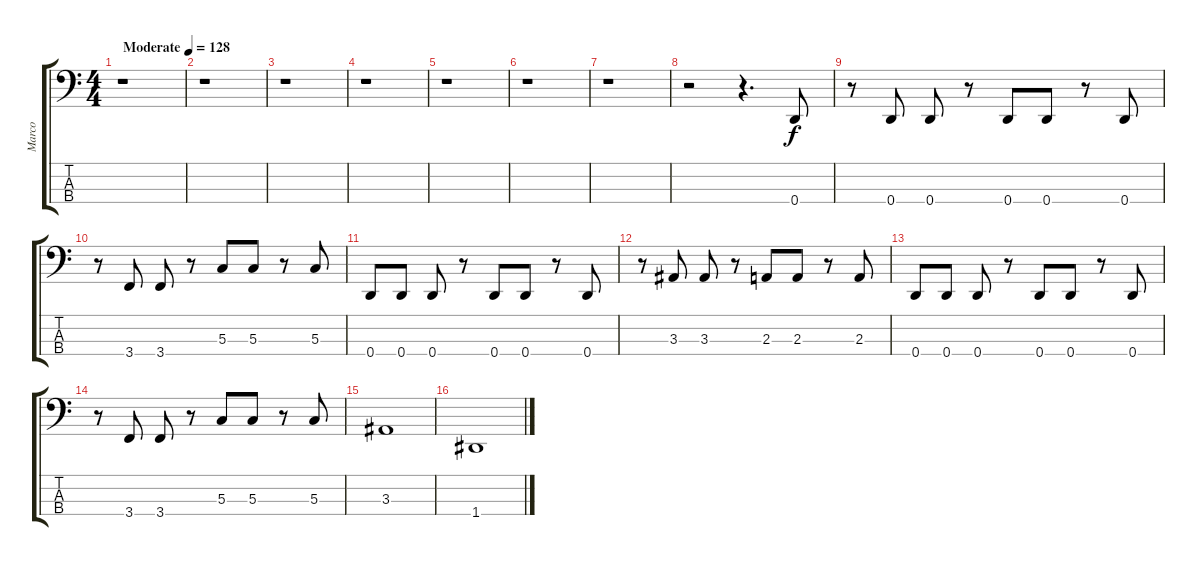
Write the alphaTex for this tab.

\track ("Marco" "Marco") {instrument electricbassfinger}
\staff {score tabs}
\tuning (F2 C2 G1 D1) {hide}
\ts (4 4)
\tempo (128 "Moderate")
\clef f4
\ks c
r.1{dy f instrument electricbassfinger} |
r.1 |
r.1 |
r.1 |
r.1 |
r.1 |
r.1 |
r.2 r.4{d} 0.4.8 |
r.8 0.4.8 0.4.8 r.8 0.4.8 0.4.8 r.8 0.4.8 |
r.8 3.4.8 3.4.8 r.8 5.3.8 5.3.8 r.8 5.3.8 |
0.4.8 0.4.8 0.4.8 r.8 0.4.8 0.4.8 r.8 0.4.8 |
r.8 3.3.8 3.3.8 r.8 2.3.8 2.3.8 r.8 2.3.8 |
0.4.8 0.4.8 0.4.8 r.8 0.4.8 0.4.8 r.8 0.4.8 |
r.8 3.4.8 3.4.8 r.8 5.3.8 5.3.8 r.8 5.3.8 |
3.3.1 |
1.4.1
